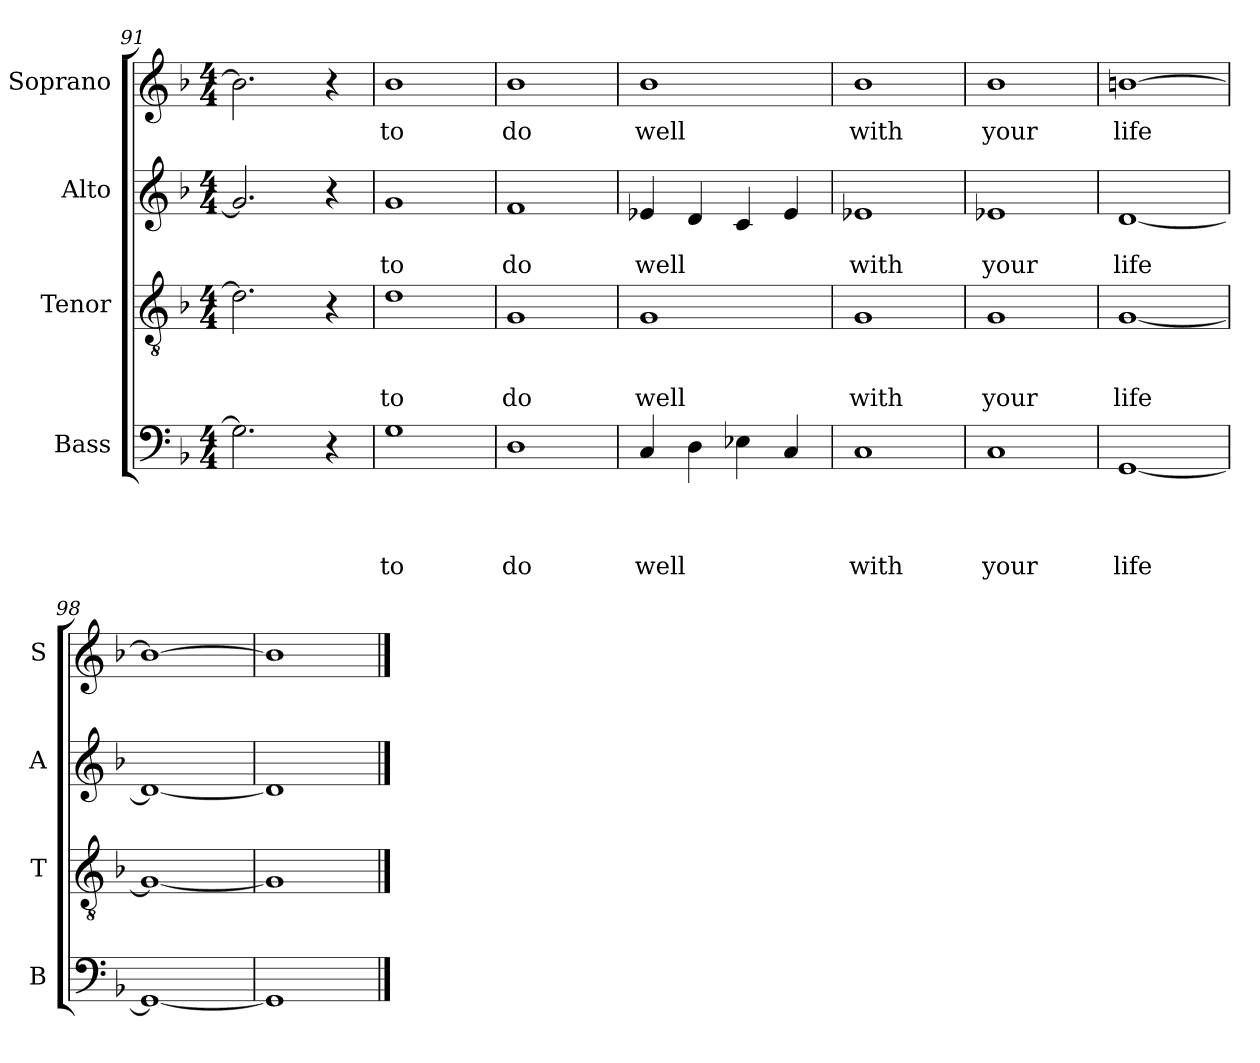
**kern	**text	**text	**text	**text	**kern	**text	**text	**text	**kern	**text	**text	**kern	**text
*part4	*part4	*part4	*part4	*part4	*part3	*part3	*part3	*part3	*part2	*part2	*part2	*part1	*part1
*staff4	*staff4	*staff4	*staff4	*staff4	*staff3	*staff3	*staff3	*staff3	*staff2	*staff2	*staff2	*staff1	*staff1
*I"Bass	*	*	*	*	*I"Tenor	*	*	*	*I"Alto	*	*	*I"Soprano	*
*I'B	*	*	*	*	*I'T	*	*	*	*I'A	*	*	*I'S	*
*clefF4	*	*	*	*	*clefGv2	*	*	*	*clefG2	*	*	*clefG2	*
*k[b-]	*	*	*	*	*k[b-]	*	*	*	*k[b-]	*	*	*k[b-]	*
*F:	*	*	*	*	*F:	*	*	*	*F:	*	*	*F:	*
*M4/4	*	*	*	*	*M4/4	*	*	*	*M4/4	*	*	*M4/4	*
=91	=91	=91	=91	=91	=91	=91	=91	=91	=91	=91	=91	=91	=91
2.G\]	.	.	.	.	2.d\]	.	.	.	2.g/]	.	.	2.b-\]	.
4r	.	.	.	.	4r	.	.	.	4r	.	.	4r	.
!!LO:LB:g=z
=92	=92	=92	=92	=92	=92	=92	=92	=92	=92	=92	=92	=92	=92
!	!	!	!	!LO:LY:b	!	!	!	!LO:LY:b	!	!	!LO:LY:b	!	!LO:LY:b
1G	.	.	.	to	1d	.	.	to	1g	.	to	1b-	to
=93	=93	=93	=93	=93	=93	=93	=93	=93	=93	=93	=93	=93	=93
!	!	!	!	!LO:LY:b	!	!	!	!LO:LY:b	!	!	!LO:LY:b	!	!LO:LY:b
1D	.	.	.	do	1G	.	.	do	1f	.	do	1b-	do
=94	=94	=94	=94	=94	=94	=94	=94	=94	=94	=94	=94	=94	=94
!	!	!	!	!LO:LY:b	!	!	!	!LO:LY:b	!	!	!LO:LY:b	!	!LO:LY:b
4C/	.	.	.	well	1G	.	.	well	4e-X/	.	well	1b-	well
4D\	.	.	.	.	.	.	.	.	4d/	.	.	.	.
4E-X\	.	.	.	.	.	.	.	.	4c/	.	.	.	.
4C/	.	.	.	.	.	.	.	.	4e-/	.	.	.	.
=95	=95	=95	=95	=95	=95	=95	=95	=95	=95	=95	=95	=95	=95
!	!	!	!	!LO:LY:b	!	!	!	!LO:LY:b	!	!	!LO:LY:b	!	!LO:LY:b
1C	.	.	.	with	1G	.	.	with	1e-X	.	with	1b-	with
=96	=96	=96	=96	=96	=96	=96	=96	=96	=96	=96	=96	=96	=96
!	!	!	!	!LO:LY:b	!	!	!	!LO:LY:b	!	!	!LO:LY:b	!	!LO:LY:b
1C	.	.	.	your	1G	.	.	your	1e-X	.	your	1b-	your
=97	=97	=97	=97	=97	=97	=97	=97	=97	=97	=97	=97	=97	=97
!	!	!	!	!LO:LY:b	!	!	!	!LO:LY:b	!	!	!LO:LY:b	!	!LO:LY:b
[<1GG	.	.	.	life	[<1G	.	.	life	[<1d	.	life	[>1bn	life
=98	=98	=98	=98	=98	=98	=98	=98	=98	=98	=98	=98	=98	=98
1GG_	.	.	.	.	1G_	.	.	.	1d_	.	.	1b_	.
=99	=99	=99	=99	=99	=99	=99	=99	=99	=99	=99	=99	=99	=99
1GG]	.	.	.	.	1G]	.	.	.	1d]	.	.	1b]	.
==	==	==	==	==	==	==	==	==	==	==	==	==	==
*-	*-	*-	*-	*-	*-	*-	*-	*-	*-	*-	*-	*-	*-
